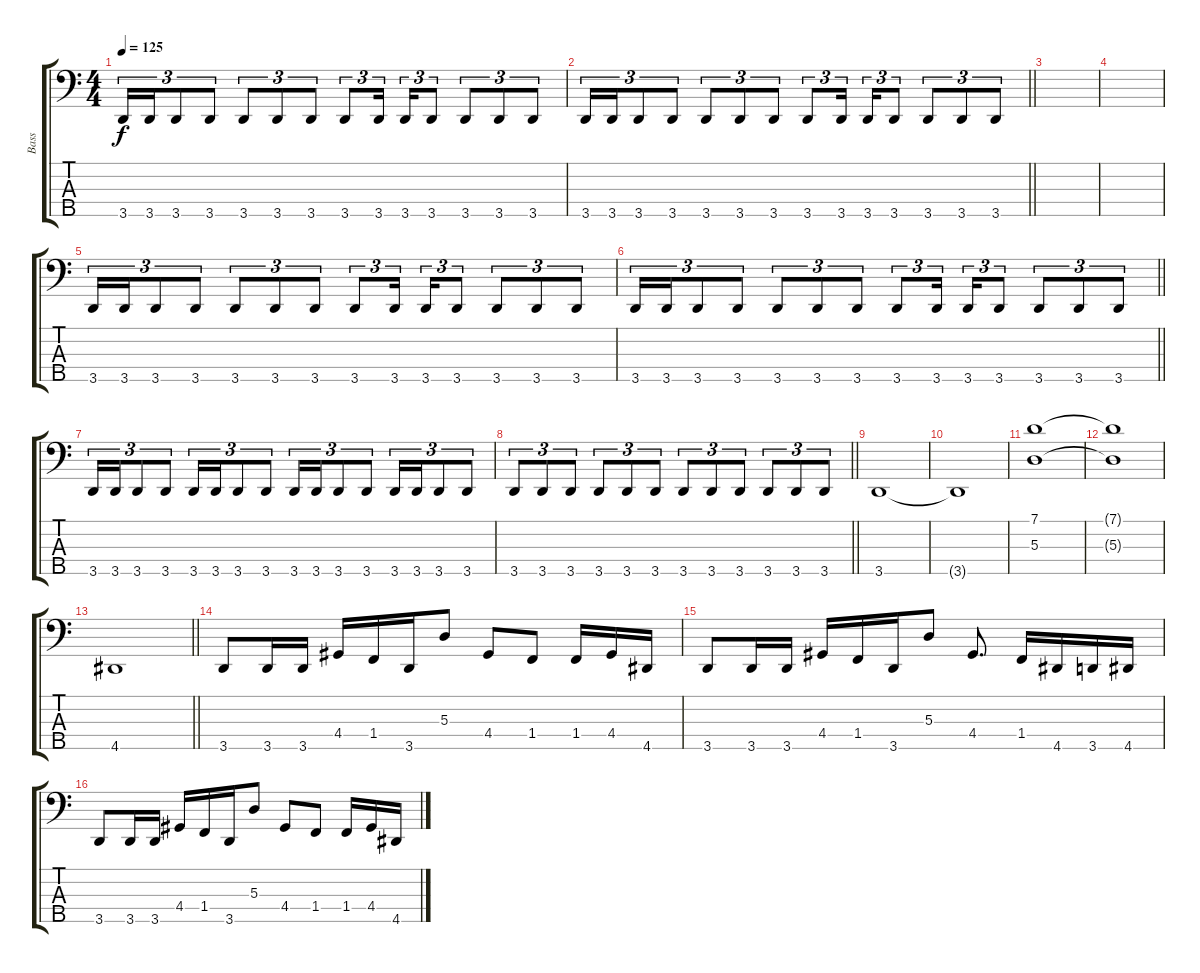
\track ("Bass" "Bass") {instrument electricbassfinger}
\staff {score tabs}
\tuning (G2 D2 A1 E1 B0) {hide}
\ts (4 4)
\tempo 125
\clef f4
\ks c
3.5.16{tu (3 2) dy f} 3.5.16{tu (3 2)} 3.5.8{tu (3 2)} 3.5.8{tu (3 2)} 3.5.8{tu (3 2)} 3.5.8{tu (3 2)} 3.5.8{tu (3 2)} 3.5.8{tu (3 2)} 3.5.16{tu (3 2) beam splitsecondary} 3.5.16{tu (3 2)} 3.5.8{tu (3 2)} 3.5.8{tu (3 2)} 3.5.8{tu (3 2)} 3.5.8{tu (3 2)} |
\barLineRight lightlight
3.5.16{tu (3 2)} 3.5.16{tu (3 2)} 3.5.8{tu (3 2)} 3.5.8{tu (3 2)} 3.5.8{tu (3 2)} 3.5.8{tu (3 2)} 3.5.8{tu (3 2)} 3.5.8{tu (3 2)} 3.5.16{tu (3 2) beam splitsecondary} 3.5.16{tu (3 2)} 3.5.8{tu (3 2)} 3.5.8{tu (3 2)} 3.5.8{tu (3 2)} 3.5.8{tu (3 2)} |
|
|
3.5.16{tu (3 2)} 3.5.16{tu (3 2)} 3.5.8{tu (3 2)} 3.5.8{tu (3 2)} 3.5.8{tu (3 2)} 3.5.8{tu (3 2)} 3.5.8{tu (3 2)} 3.5.8{tu (3 2)} 3.5.16{tu (3 2) beam splitsecondary} 3.5.16{tu (3 2)} 3.5.8{tu (3 2)} 3.5.8{tu (3 2)} 3.5.8{tu (3 2)} 3.5.8{tu (3 2)} |
\barLineRight lightlight
3.5.16{tu (3 2)} 3.5.16{tu (3 2)} 3.5.8{tu (3 2)} 3.5.8{tu (3 2)} 3.5.8{tu (3 2)} 3.5.8{tu (3 2)} 3.5.8{tu (3 2)} 3.5.8{tu (3 2)} 3.5.16{tu (3 2) beam splitsecondary} 3.5.16{tu (3 2)} 3.5.8{tu (3 2)} 3.5.8{tu (3 2)} 3.5.8{tu (3 2)} 3.5.8{tu (3 2)} |
3.5.16{tu (3 2)} 3.5.16{tu (3 2)} 3.5.8{tu (3 2)} 3.5.8{tu (3 2)} 3.5.16{tu (3 2)} 3.5.16{tu (3 2)} 3.5.8{tu (3 2)} 3.5.8{tu (3 2)} 3.5.16{tu (3 2)} 3.5.16{tu (3 2)} 3.5.8{tu (3 2)} 3.5.8{tu (3 2)} 3.5.16{tu (3 2)} 3.5.16{tu (3 2)} 3.5.8{tu (3 2)} 3.5.8{tu (3 2)} |
\barLineRight lightlight
3.5.8{tu (3 2)} 3.5.8{tu (3 2)} 3.5.8{tu (3 2)} 3.5.8{tu (3 2)} 3.5.8{tu (3 2)} 3.5.8{tu (3 2)} 3.5.8{tu (3 2)} 3.5.8{tu (3 2)} 3.5.8{tu (3 2)} 3.5.8{tu (3 2)} 3.5.8{tu (3 2)} 3.5.8{tu (3 2)} |
\section ("" "")
3.5.1 |
3.5{t}.1 |
(7.1 5.3).1 |
(7.1{t} 5.3{t}).1 |
\barLineRight lightlight
4.5.1 |
\section ("" "")
3.5.8 3.5.16 3.5.16 4.4.16 1.4.16 3.5.16 5.3.8 4.4.8 1.4.8 1.4.16 4.4.16 4.5.16 |
3.5.8 3.5.16 3.5.16 4.4.16 1.4.16 3.5.16 5.3.8 4.4.8{d} 1.4.16 4.5.16 3.5.16 4.5.16 |
3.5.8 3.5.16 3.5.16 4.4.16 1.4.16 3.5.16 5.3.8 4.4.8 1.4.8 1.4.16 4.4.16 4.5.16
